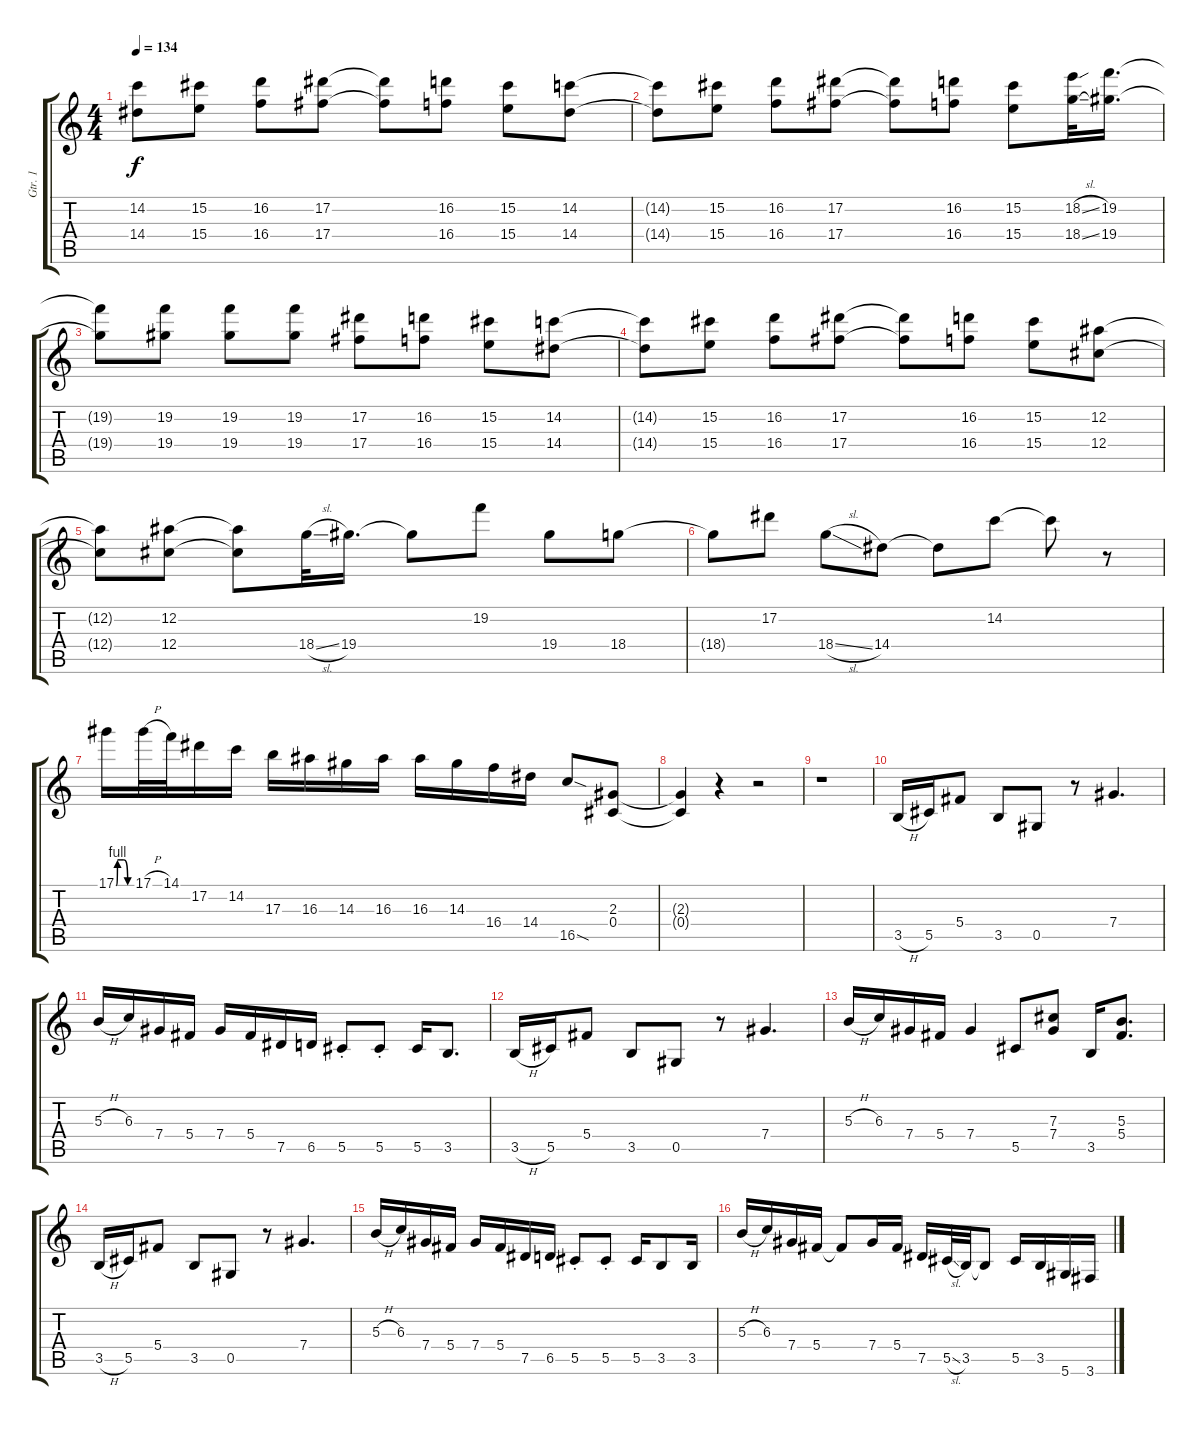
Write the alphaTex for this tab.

\track ("Gtr. 1" "Gtr. 1") {instrument distortionguitar}
\staff {score tabs}
\tuning (Eb4 Bb3 Gb3 Db3 Ab2 Eb2) {hide}
\ts (4 4)
\tempo 134
\clef g2
\ks c
(14.2{t} 14.4{t}).8{dy f} (15.2 15.4).8 (16.2 16.4).8 (17.2 17.4).8 (17.2{t} 17.4{t}).8 (16.2 16.4).8 (15.2 15.4).8 (14.2 14.4).8 |
(14.2{t} 14.4{t}).8 (15.2 15.4).8 (16.2 16.4).8 (17.2 17.4).8 (17.2{t} 17.4{t}).8 (16.2 16.4).8 (15.2 15.4).8 (18.2{sl} 18.4{sl}).32 (19.2 19.4).16{d} |
(19.2{t} 19.4{t}).8 (19.2 19.4).8 (19.2 19.4).8 (19.2 19.4).8 (17.2 17.4).8 (16.2 16.4).8 (15.2 15.4).8 (14.2 14.4).8 |
(14.2{t} 14.4{t}).8 (15.2 15.4).8 (16.2 16.4).8 (17.2 17.4).8 (17.2{t} 17.4{t}).8 (16.2 16.4).8 (15.2 15.4).8 (12.2 12.4).8 |
(12.2{t} 12.4{t}).8 (12.2 12.4).8 (12.2{t} 12.4{t}).8 18.4{sl}.32 19.4.16{d} 19.4{t}.8 19.2.8 19.4.8 18.4.8 |
18.4{t}.8 17.2.8 18.4{sl}.8 14.4.8 14.4{t}.8 14.2.8 14.2{t}.8 r.8 |
17.1{be (custom 0 0 5 4 15 4 30 4 45 0 60 0)}.16 17.1{h}.32 14.1.32 17.2.16 14.2.16 17.3.16 16.3.16 14.3.16 16.3.16 16.3.16 14.3.16 16.4.16 14.4.16 16.5{sod}.8 (2.3 0.4).8 |
(2.3{t} 0.4{t}).4 r.4 r.2 |
r.1 |
3.5{h}.16 5.5.16 5.4.8 3.5.8 0.5.8 r.8 7.4.4{d} |
5.3{h}.16 6.3.16 7.4.16 5.4.16 7.4.16 5.4.16 7.5.16 6.5.16 5.5{st}.8 5.5{st}.8 5.5.16 3.5.8{d} |
3.5{h}.16 5.5.16 5.4.8 3.5.8 0.5.8 r.8 7.4.4{d} |
5.3{h}.16 6.3.16 7.4.16 5.4.16 7.4.4 5.5.8 (7.3 7.4).8 3.5.16 (5.3 5.4).8{d} |
3.5{h}.16 5.5.16 5.4.8 3.5.8 0.5.8 r.8 7.4.4{d} |
5.3{h}.16 6.3.16 7.4.16 5.4.16 7.4.16 5.4.16 7.5.16 6.5.16 5.5{st}.8 5.5{st}.8 5.5.16 3.5.8 3.5.16 |
5.3{h}.16 6.3.16 7.4.16 5.4.16 5.4{t}.8 7.4.16 5.4.16 7.5.16 5.5{sl}.32 3.5.32 3.5{t}.8 5.5.16 3.5.16 5.6.16 3.6.16
